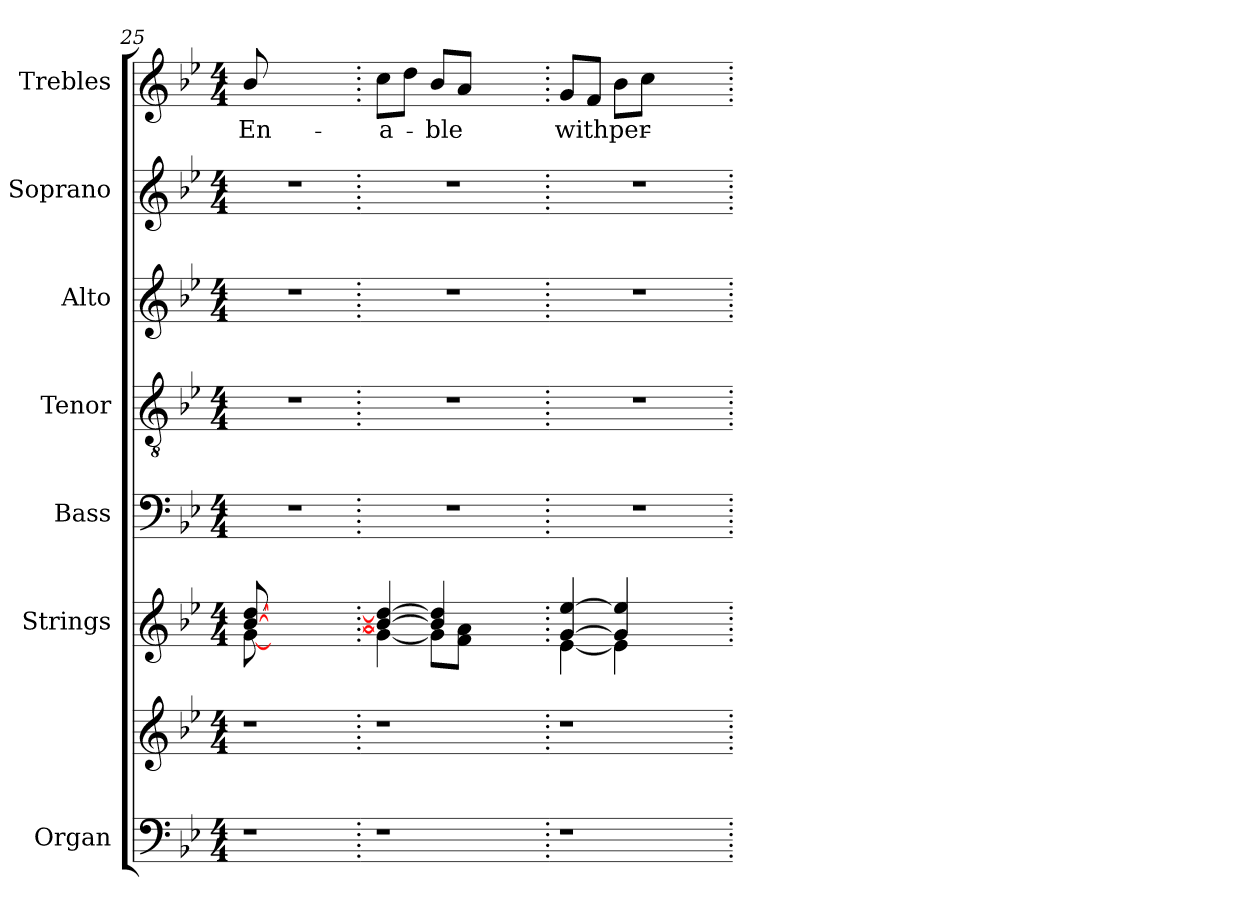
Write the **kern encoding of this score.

**kern	**kern	**kern	**kern	**kern	**kern	**kern	**kern	**text
*part7	*part7	*part6	*part5	*part4	*part3	*part2	*part1	*part1
*staff8	*staff7	*staff6	*staff5	*staff4	*staff3	*staff2	*staff1	*staff1
*I"Organ	*	*I"Strings	*I"Bass	*I"Tenor	*I"Alto	*I"Soprano	*I"Trebles	*
*I'Org.	*	*I'Strings	*I'B.	*I'T.	*I'A.	*I'S.	*	*
!!LO:LB:g=z
*clefF4	*clefG2	*clefG2	*clefF4	*clefGv2	*clefG2	*clefG2	*clefG2	*
*	*	*	*	*ITrd7c12	*	*	*	*
*k[b-e-]	*k[b-e-]	*k[b-e-]	*k[b-e-]	*k[b-e-]	*k[b-e-]	*k[b-e-]	*k[b-e-]	*
*B-:	*B-:	*B-:	*B-:	*B-:	*B-:	*B-:	*B-:	*
*M4/4	*M4/4	*M4/4	*M4/4	*M4/4	*M4/4	*M4/4	*M4/4	*
=25	=25	=25	=25	=25	=25	=25	=25	=25
!LO:N:vis=1	!LO:N:vis=1	!	!LO:N:vis=1	!LO:N:vis=1	!LO:N:vis=1	!LO:N:vis=1	!	!
*	*	*^	*	*	*	*	*	*
!	!	!	!	!	!	!	!	!	!LO:LY:b:color=#000000
8r	8r	[>8b-i/ [>8ddi	[<8gi\	1r	1r	1r	1r	8b-i/	En-
2..ryy	2..ryy	2..ryy	2..ryy	.	.	.	.	2..ryy	.
=26.	=26.	=26.	=26.	=26.	=26.	=26.	=26.	=26.	=26.
!LO:N:vis=1	!LO:N:vis=1	!	!	!LO:N:vis=1	!LO:N:vis=1	!LO:N:vis=1	!LO:N:vis=1	!	!
!	!	!	!	!	!	!	!	!	!LO:LY:b:color=#000000
2r	2r	4b-i/_> 4ddi_>	4gi\_<	1r	1r	1r	1r	8cci\L	-a-
.	.	.	.	.	.	.	.	8ddi\J	.
!	!	!	!	!	!	!	!	!	!LO:LY:b:color=#000000
.	.	4b-i/] 4ddi]	8gi\L]	.	.	.	.	8b-i/L	-ble
.	.	.	8fi\ 8aiJ	.	.	.	.	8ai/J	.
2ryy	2ryy	2ryy	2ryy	.	.	.	.	2ryy	.
=27.	=27.	=27.	=27.	=27.	=27.	=27.	=27.	=27.	=27.
!LO:N:vis=1	!LO:N:vis=1	!	!	!LO:N:vis=1	!LO:N:vis=1	!LO:N:vis=1	!LO:N:vis=1	!	!
!	!	!	!	!	!	!	!	!	!LO:LY:b:color=#000000
2r	2r	[>4gi/ [>4ee-i	[<4e-i\	1r	1r	1r	1r	8gi/L	with
.	.	.	.	.	.	.	.	8fi/J	.
!	!	!	!	!	!	!	!	!	!LO:LY:b:color=#000000
.	.	4gi/] 4ee-i]	4e-i\]	.	.	.	.	8b-i\L	per-
.	.	.	.	.	.	.	.	8cci\J	.
2ryy	2ryy	2ryy	2ryy	.	.	.	.	2ryy	.
*	*	*v	*v	*	*	*	*	*	*
=.	=.	=.	=.	=.	=.	=.	=.	=.
*-	*-	*-	*-	*-	*-	*-	*-	*-
